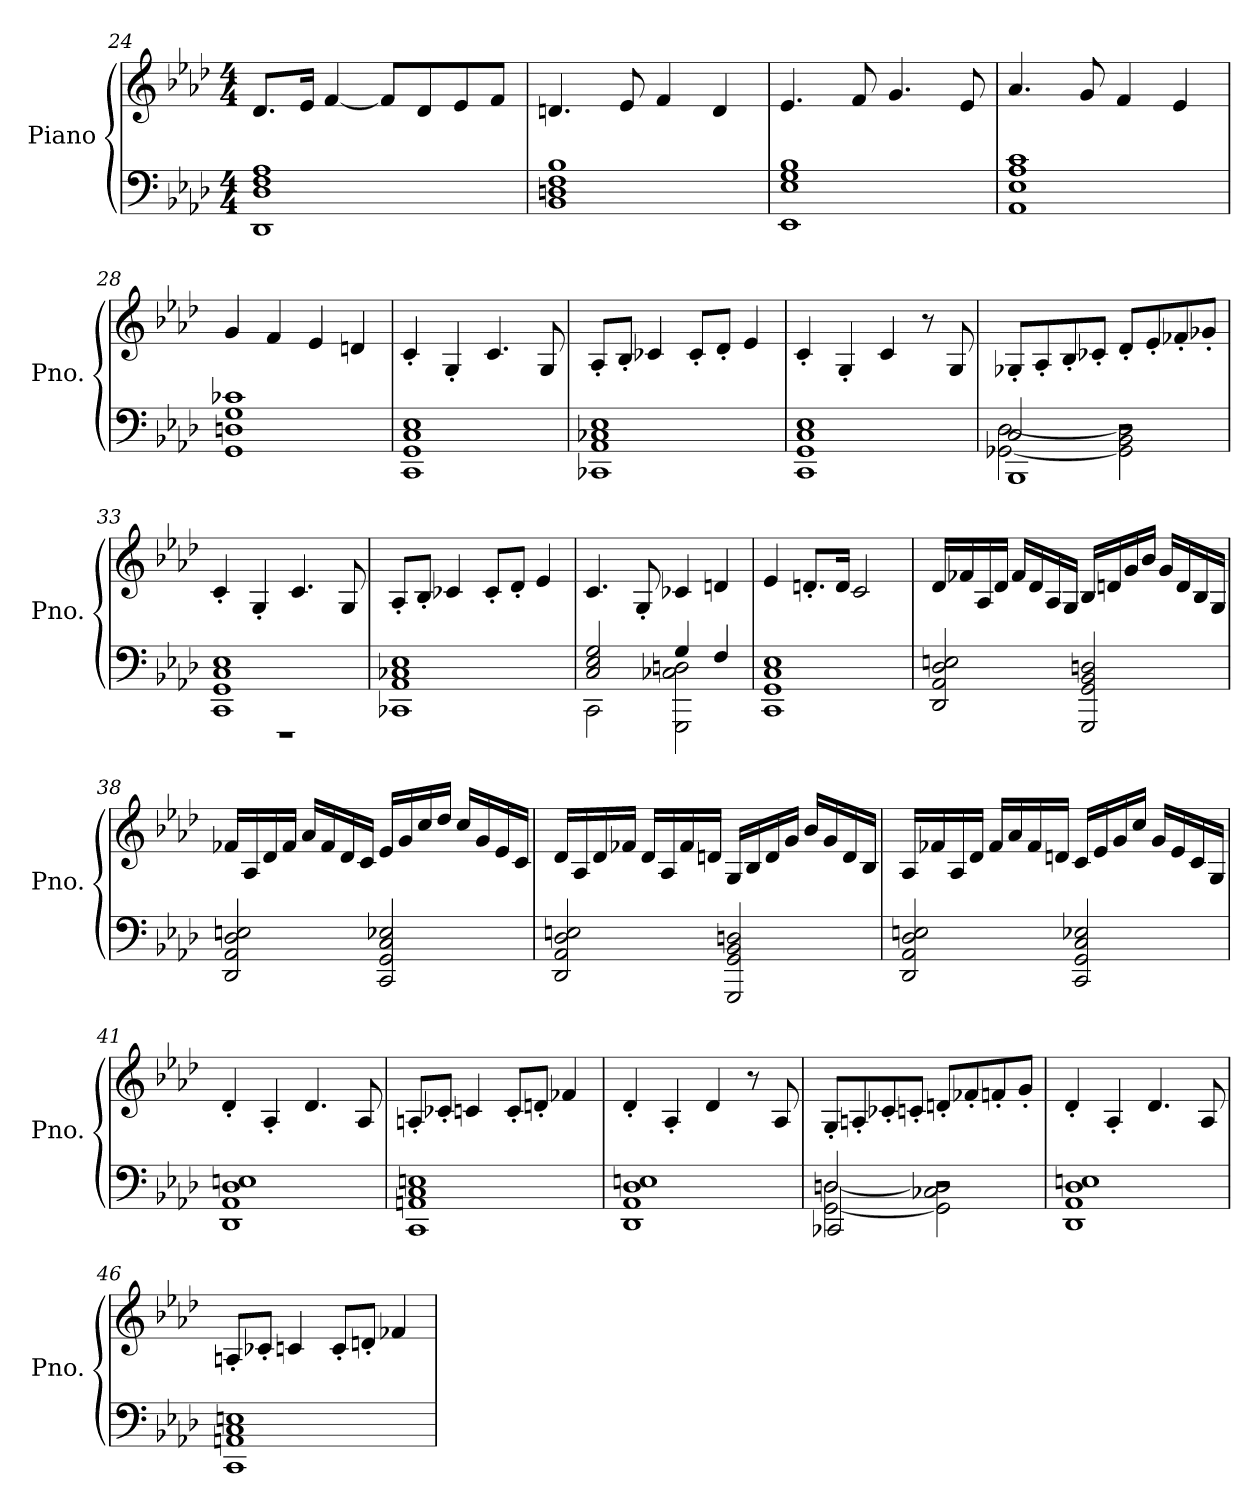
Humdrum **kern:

**kern	**kern
*part1	*part1
*staff2	*staff1
*I"Piano	*
*I'Pno.	*
*clefF4	*clefG2
*k[b-e-a-d-]	*k[b-e-a-d-]
*M4/4	*M4/4
=24	=24
1DD- 1D- 1F 1A-	8.d-/L
.	16e-/Jk
.	[4f/
.	8f/L]
.	8d-/
.	8e-/
.	8f/J
=25	=25
1BB- 1Dn 1F 1B-	4.dn/
.	8e-/
.	4f/
.	4d/
=26	=26
1EE- 1E- 1G 1B-	4.e-/
.	8f/
.	4.g/
.	8e-/
!!LO:LB:g=z
=27	=27
1AA- 1E- 1A- 1c	4.a-/
.	8g/
.	4f/
.	4e-/
=28	=28
1GG 1Dn 1G 1c-X	4g/
.	4f/
.	4e-/
.	4dn/
=29	=29
1CC 1GG 1C 1E-	4c'/
.	4G'/
.	4.c/
.	8G/
=30	=30
1CC-X 1AA- 1C-X 1E-	8A-'/L
.	8B-'/J
.	4c-X/
.	8c-'/L
.	8d-'/J
.	4e-/
=31	=31
1CC 1GG 1C 1E-	4c'/
.	4G'/
.	4c/
.	8r
.	8G/
!!LO:PB:g=z
=32	=32
*^	*
*	*^	*
2C/	[2GG-X\ [2D-\	1BBB-	8G-X'/L
.	.	.	8A-'/
.	.	.	8B-'/
.	.	.	8c-X'/J
2r	2GG-\] 2BB-\ 2D-\]	.	8d-'/L
.	.	.	8e-'/
.	.	.	8f-X'/
.	.	.	8g-X'/J
*	*v	*v	*
=33	=33	=33
1CC 1GG 1C 1E-	1r	4c'/
.	.	4G'/
.	.	4.c/
.	.	8G/
*v	*v	*
=34	=34
1CC-X 1AA- 1C-X 1E-	8A-'/L
.	8B-'/J
.	4c-X/
.	8c-'/L
.	8d-'/J
.	4e-/
=35	=35
*^	*
2C/ 2E-/ 2G/	2CC\	4.c/
.	.	8G'/
4G/	2GGG\ 2C-X\ 2Dn\	4c-X/
4F/	.	4dn/
*v	*v	*
=36	=36
1CC 1GG 1C 1E-	4e-/
.	8.dn'/L
.	16d/Jk
.	2c/
!!LO:LB:g=z
=37	=37
2DD-/ 2AA-/ 2D-/ 2En/	16d-/LL
.	16f-X/
.	16A-/
.	16d-/JJ
.	16f-/LL
.	16d-/
.	16A-/
.	16G/JJ
2GGG/ 2GG/ 2BB-/ 2Dn/	16B-/LL
.	16dn/
.	16g/
.	16b-/JJ
.	16g/LL
.	16d/
.	16B-/
.	16G/JJ
=38	=38
2DD-/ 2AA-/ 2D-/ 2En/	16f-X/LL
.	16A-/
.	16d-/
.	16f-/JJ
.	16a-/LL
.	16f-/
.	16d-/
.	16c/JJ
2CC/ 2GG/ 2C/ 2E-X/	16e-/LL
.	16g/
.	16cc/
.	16dd-/JJ
.	16cc/LL
.	16g/
.	16e-/
.	16c/JJ
!!LO:LB:g=z
=39	=39
2DD-/ 2AA-/ 2D-/ 2En/	16d-/LL
.	16A-/
.	16d-/
.	16f-X/JJ
.	16d-/LL
.	16A-/
.	16f-/
.	16dn/JJ
2GGG/ 2GG/ 2BB-/ 2Dn/	16G/LL
.	16B-/
.	16d/
.	16g/JJ
.	16b-/LL
.	16g/
.	16d/
.	16B-/JJ
=40	=40
2DD-/ 2AA-/ 2D-/ 2En/	16A-/LL
.	16f-X/
.	16A-/
.	16d-/JJ
.	16f-/LL
.	16a-/
.	16f-/
.	16dn/JJ
2CC/ 2GG/ 2C/ 2E-X/	16c/LL
.	16e-/
.	16g/
.	16cc/JJ
.	16g/LL
.	16e-/
.	16c/
.	16G/JJ
=41	=41
1DD- 1AA- 1D- 1En	4d-'/
.	4A-'/
.	4.d-/
.	8A-/
!!LO:LB:g=z
=42	=42
1CC 1AAn 1C 1En	8An'/L
.	8c-X'/J
.	4cn/
.	8c'/L
.	8dn'/J
.	4f-X/
=43	=43
1DD- 1AA- 1D- 1En	4d-'/
.	4A-'/
.	4d-/
.	8r
.	8A-/
=44	=44
*^	*
*	*^	*
2D-/	[2GG\ [2Dn\	2CC-X/	8G'/L
.	.	.	8An'/
.	.	.	8c-X'/
.	.	.	8cn'/J
2r	2GG\] 2C-X\ 2D\]	2r	8dn'/L
.	.	.	8f-X'/
.	.	.	8fn'/
.	.	.	8g'/J
*v	*v	*v	*
=45	=45
1DD- 1AA- 1D- 1En	4d-'/
.	4A-'/
.	4.d-/
.	8A-/
!!LO:LB:g=z
=46	=46
1CC 1AAn 1C 1En	8An'/L
.	8c-X'/J
.	4cn/
.	8c'/L
.	8dn'/J
.	4f-X/
=	=
*-	*-
